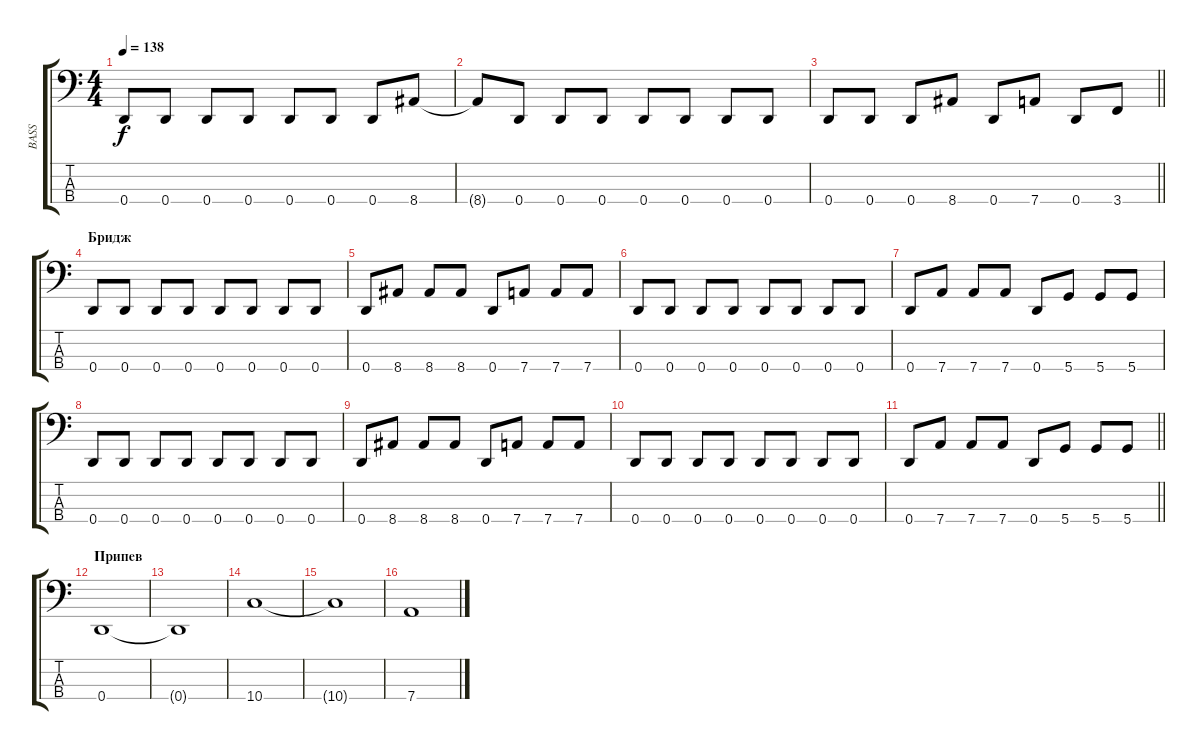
\track ("BASS" "BASS") {instrument electricbasspick}
\staff {score tabs}
\tuning (G2 D2 A1 D1) {hide}
\ts (4 4)
\tempo 138
\clef f4
\ks c
0.4.8{dy f} 0.4.8 0.4.8 0.4.8 0.4.8 0.4.8 0.4.8 8.4.8 |
8.4{t}.8 0.4.8 0.4.8 0.4.8 0.4.8 0.4.8 0.4.8 0.4.8 |
\barLineRight lightlight
0.4.8 0.4.8 0.4.8 8.4.8 0.4.8 7.4.8 0.4.8 3.4.8 |
\section ("" "Бридж")
0.4.8 0.4.8 0.4.8 0.4.8 0.4.8 0.4.8 0.4.8 0.4.8 |
0.4.8 8.4.8 8.4.8 8.4.8 0.4.8 7.4.8 7.4.8 7.4.8 |
0.4.8 0.4.8 0.4.8 0.4.8 0.4.8 0.4.8 0.4.8 0.4.8 |
0.4.8 7.4.8 7.4.8 7.4.8 0.4.8 5.4.8 5.4.8 5.4.8 |
0.4.8 0.4.8 0.4.8 0.4.8 0.4.8 0.4.8 0.4.8 0.4.8 |
0.4.8 8.4.8 8.4.8 8.4.8 0.4.8 7.4.8 7.4.8 7.4.8 |
0.4.8 0.4.8 0.4.8 0.4.8 0.4.8 0.4.8 0.4.8 0.4.8 |
\barLineRight lightlight
0.4.8 7.4.8 7.4.8 7.4.8 0.4.8 5.4.8 5.4.8 5.4.8 |
\section ("" "Припев")
0.4.1 |
0.4{t}.1 |
10.4.1 |
10.4{t}.1 |
7.4.1
